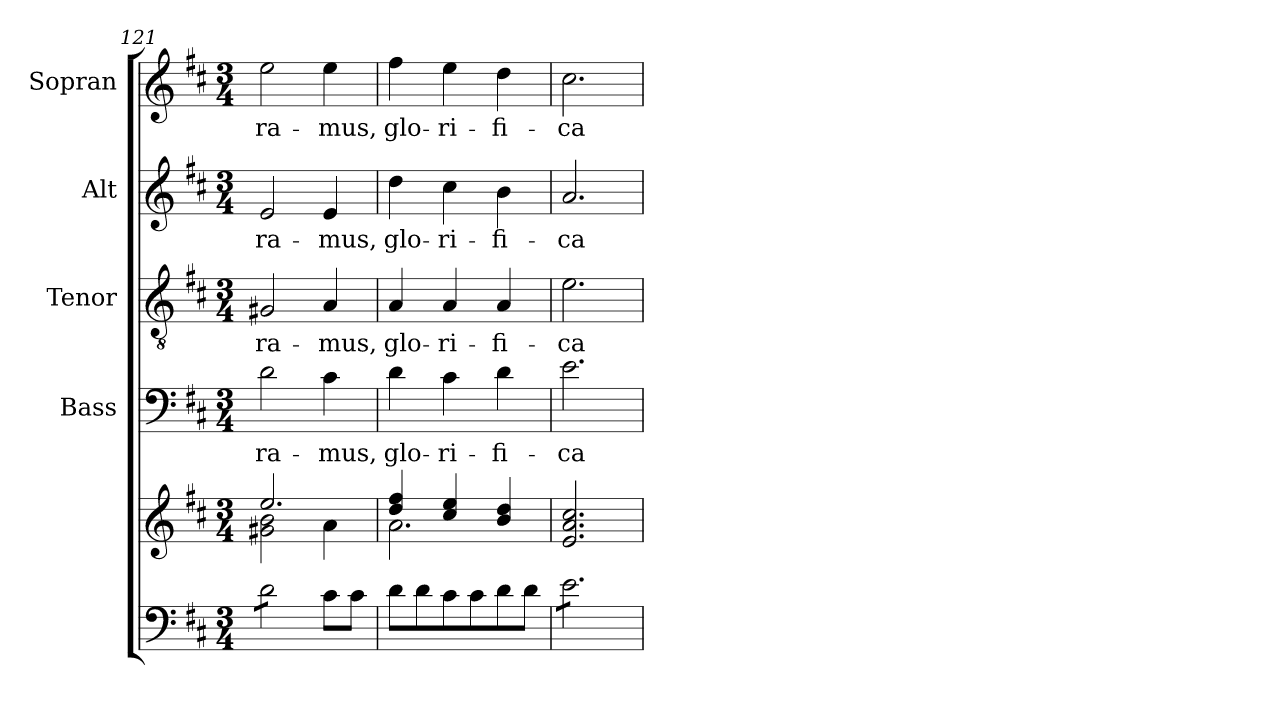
**kern	**kern	**kern	**text	**kern	**text	**kern	**text	**kern	**text
*part5	*part5	*part4	*part4	*part3	*part3	*part2	*part2	*part1	*part1
*staff6	*staff5	*staff4	*staff4	*staff3	*staff3	*staff2	*staff2	*staff1	*staff1
*	*	*I"Bass	*	*I"Tenor	*	*I"Alt	*	*I"Sopran	*
*	*	*I'B.	*	*I'T.	*	*I'A.	*	*I'S.	*
*clefF4	*clefG2	*clefF4	*	*clefGv2	*	*clefG2	*	*clefG2	*
*k[f#c#]	*k[f#c#]	*k[f#c#]	*	*k[f#c#]	*	*k[f#c#]	*	*k[f#c#]	*
*D:	*D:	*D:	*	*D:	*	*D:	*	*D:	*
*M3/4	*M3/4	*M3/4	*	*M3/4	*	*M3/4	*	*M3/4	*
=121	=121	=121	=121	=121	=121	=121	=121	=121	=121
*	*^	*	*	*	*	*	*	*	*
!	!	!	!	!LO:LY:b	!	!LO:LY:b	!	!LO:LY:b	!	!LO:LY:b
*tremolo	*	*	*	*	*	*	*	*	*	*
8d\L	2.ee/	2g#X\ 2b\	2d\	-ra-	2G#X/	-ra-	2e/	-ra-	2ee\	-ra-
8d\	.	.	.	.	.	.	.	.	.	.
8d\	.	.	.	.	.	.	.	.	.	.
8d\J	.	.	.	.	.	.	.	.	.	.
*Xtremolo	*	*	*	*	*	*	*	*	*	*
!	!	!	!	!LO:LY:b	!	!LO:LY:b	!	!LO:LY:b	!	!LO:LY:b
8c#\L	.	4a\	4c#\	-mus,	4A/	-mus,	4e/	-mus,	4ee\	-mus,
8c#\J	.	.	.	.	.	.	.	.	.	.
=122	=122	=122	=122	=122	=122	=122	=122	=122	=122	=122
!	!	!	!	!LO:LY:b	!	!LO:LY:b	!	!LO:LY:b	!	!LO:LY:b
8d\L	4dd/ 4ff#/	2.a\	4d\	glo-	4A/	glo-	4dd\	glo-	4ff#\	glo-
8d\	.	.	.	.	.	.	.	.	.	.
!	!	!	!	!LO:LY:b	!	!LO:LY:b	!	!LO:LY:b	!	!LO:LY:b
8c#\	4cc#/ 4ee/	.	4c#\	-ri-	4A/	-ri-	4cc#\	-ri-	4ee\	-ri-
8c#\	.	.	.	.	.	.	.	.	.	.
!	!	!	!	!LO:LY:b	!	!LO:LY:b	!	!LO:LY:b	!	!LO:LY:b
8d\	4b/ 4dd/	.	4d\	-fi-	4A/	-fi-	4b\	-fi-	4dd\	-fi-
8d\J	.	.	.	.	.	.	.	.	.	.
*	*v	*v	*	*	*	*	*	*	*	*
=123	=123	=123	=123	=123	=123	=123	=123	=123	=123
!	!	!	!LO:LY:b	!	!LO:LY:b	!	!LO:LY:b	!	!LO:LY:b
*tremolo	*	*	*	*	*	*	*	*	*
8e\L	2.e/ 2.a/ 2.cc#/	2.e\	-ca-	2.e\	-ca-	2.a/	-ca-	2.cc#\	-ca-
8e\	.	.	.	.	.	.	.	.	.
8e\	.	.	.	.	.	.	.	.	.
8e\	.	.	.	.	.	.	.	.	.
8e\	.	.	.	.	.	.	.	.	.
8e\J	.	.	.	.	.	.	.	.	.
*Xtremolo	*	*	*	*	*	*	*	*	*
=	=	=	=	=	=	=	=	=	=
*-	*-	*-	*-	*-	*-	*-	*-	*-	*-
